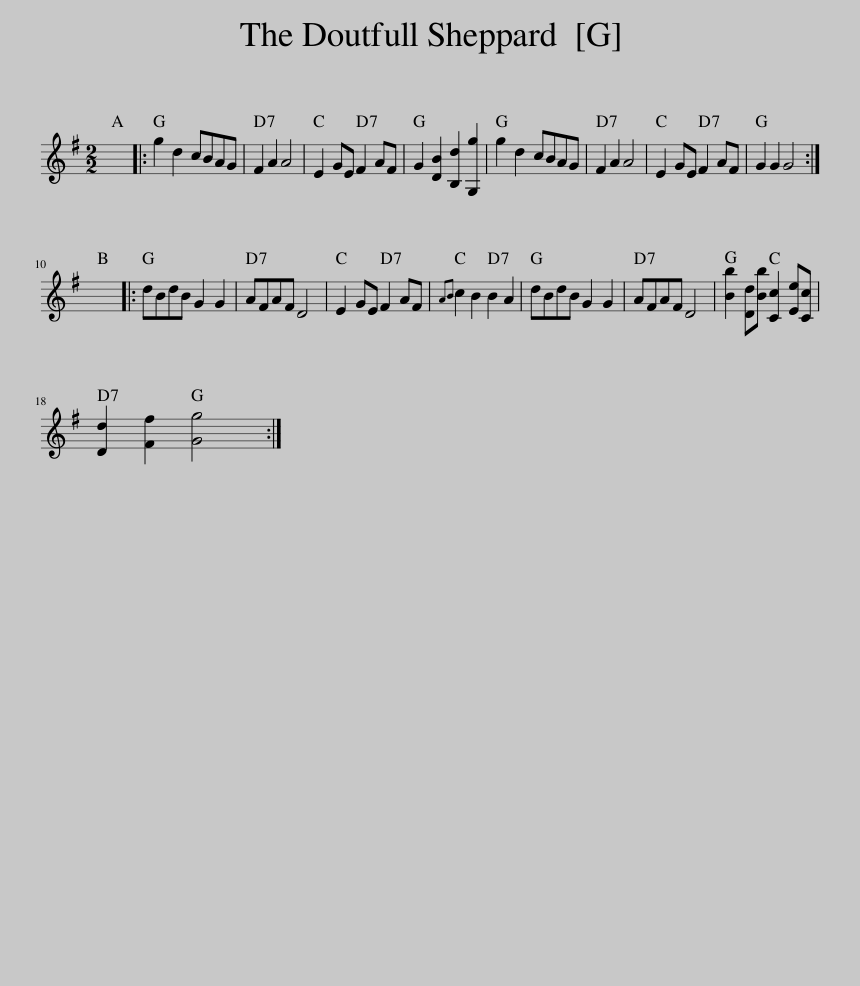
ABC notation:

X:1
L:1/8
M:2/2
I:linebreak $
K:G
V:1 treble
V:1
 x8 |: g2 d2 cBAG | F2 A2 A4 | E2 GE F2 AF | G2 [DB]2 [B,d]2 [G,g]2 | %5
 g2 d2 cBAG | F2 A2 A4 | E2 GE F2 AF | G2 G2 G4 :|$ x8 |: %10
 dBdB G2 G2 | AFAF D4 | E2 GE F2 AF |{AB} c2 B2 B2 A2 | dBdB G2 G2 | %15
 AFAF D4 | [Bb]2 [Dd][Bb] [Cc]2 [Ee][Cc] |$ [Dd]2 [Ff]2 [Gg]4 :| %18
